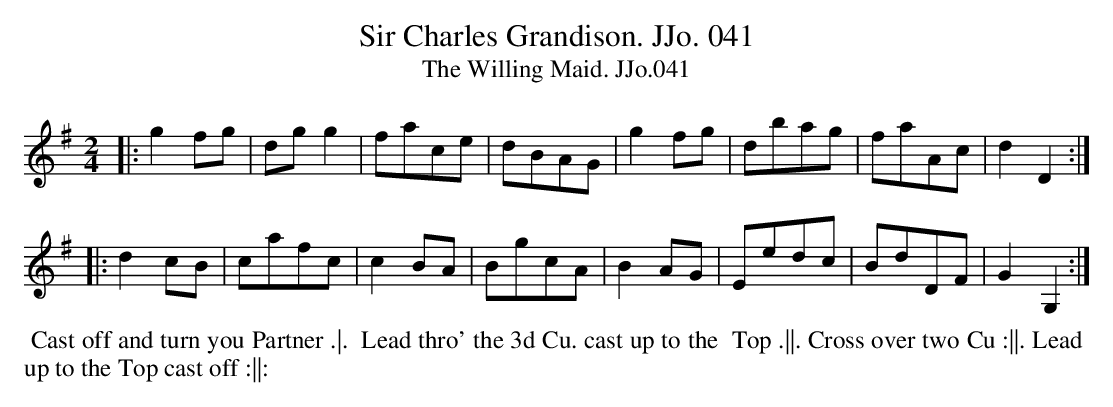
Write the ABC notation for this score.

X:1
T:Sir Charles Grandison. JJo. 041
T:Willing Maid. JJo.041, The
M:2/4
L:1/8
K:G
|:\
g2fg | dgg2 | face | dBAG |\
g2fg | dbag | faAc | d2D2 :|
|:\
d2cB | cafc | c2BA | BgcA |\
B2AG | Eedc | BdDF | G2G,2 :|
